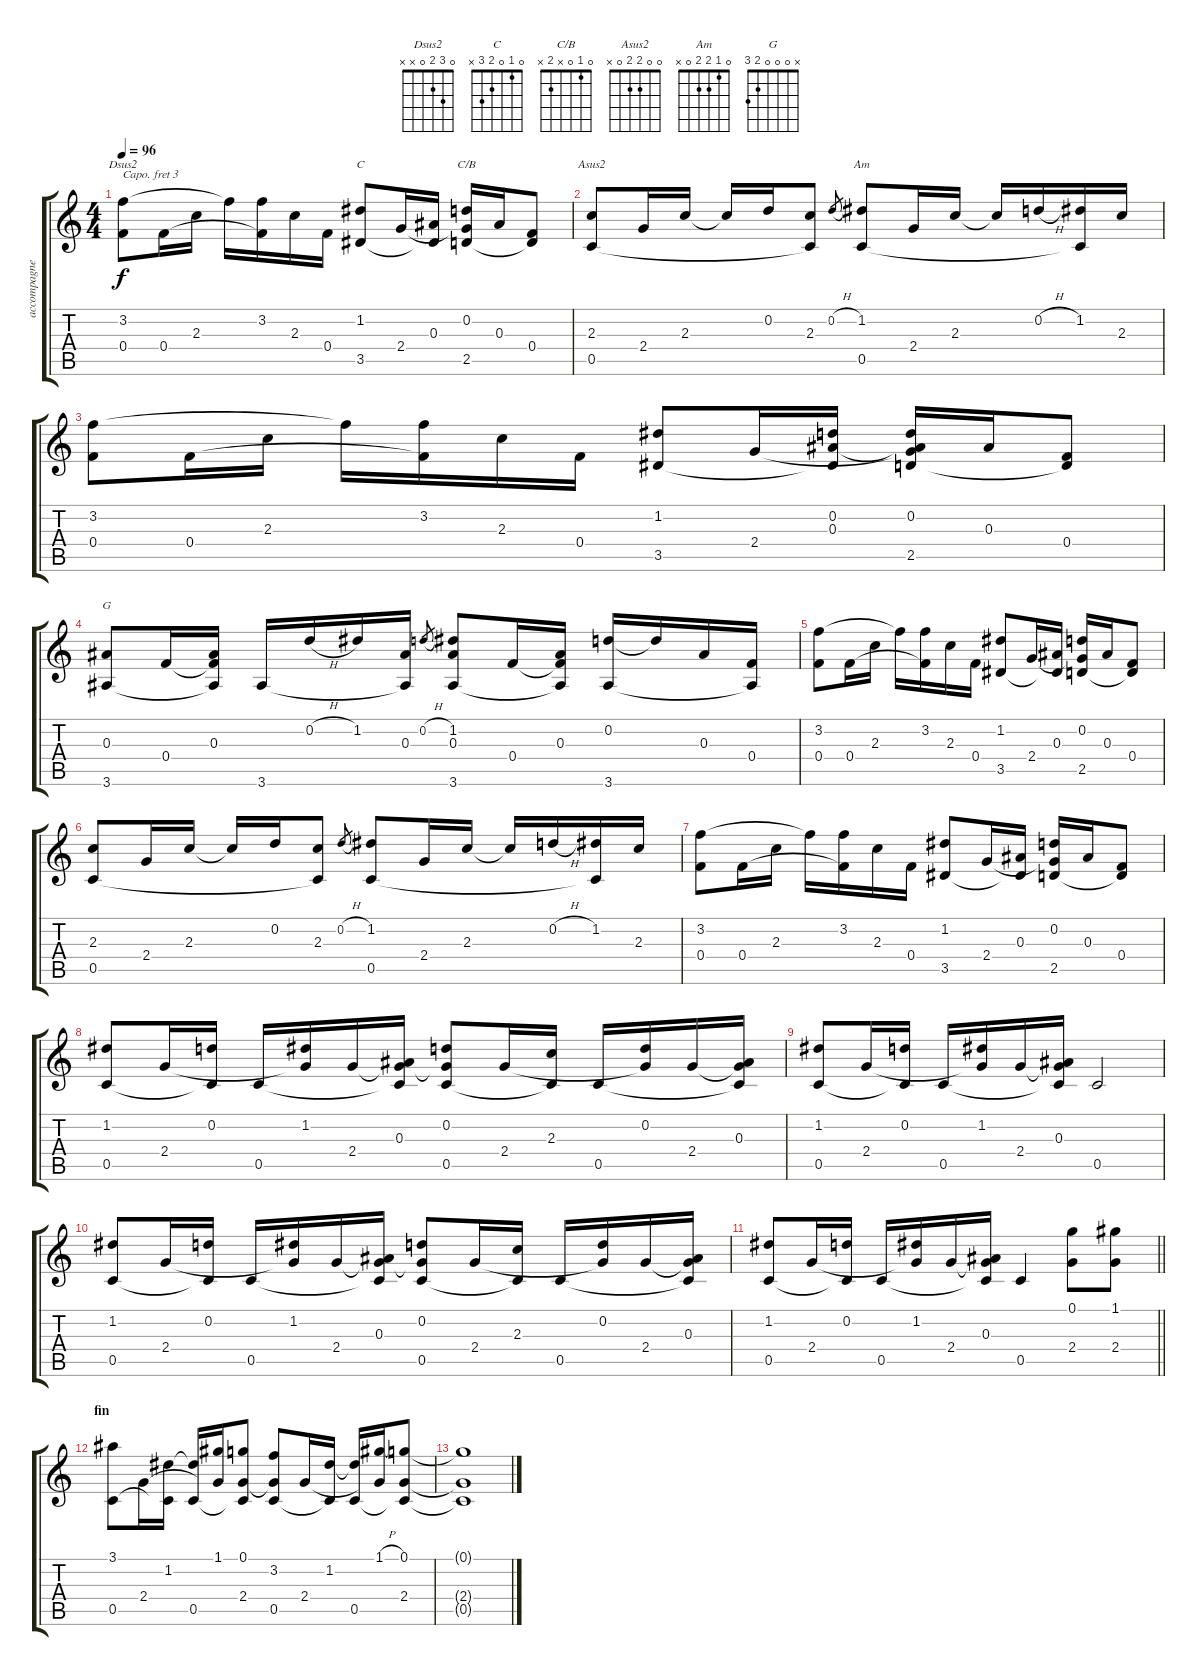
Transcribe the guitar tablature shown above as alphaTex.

\track ("accompagnement" "accompagne") {instrument acousticguitarsteel}
\staff {score tabs}
\capo 3
\tuning (E4 B3 G3 D3 A2 E2) {hide}
\chord ("Dsus2" 0 3 2 0 x x)
\chord ("C" 0 1 0 2 3 x)
\chord ("C/B" 0 1 0 x 2 x)
\chord ("Asus2" 0 0 2 2 0 x)
\chord ("Am" 0 1 2 2 0 x)
\chord ("G" x 0 0 0 2 3)
\ts (4 4)
\tempo 96
\clef g2
\ks c
(3.2 0.4).8{ch "Dsus2" dy f} 0.4.16 2.3.16 3.2{t}.16 (3.2 0.4{t}).16 2.3.16 0.4.16 (1.2 3.5).8{ch "C"} 2.4.16 (0.3 3.5{t}).16 (0.2 2.4{t} 2.5).16{ch "C/B"} 0.3.16 (0.4 2.5{t}).8 |
(2.3 0.5).8{ch "Asus2"} 2.4.16 2.3.16 2.3{t}.16 0.2.16 (2.3 0.5{t}).8 0.2{h}.8{gr} (1.2 0.5).8{ch "Am"} 2.4.16 2.3.16 2.3{t}.16 0.2{h}.16 (1.2 0.5{t}).16 2.3.16 |
(3.2 0.4).8 0.4.16 2.3.16 3.2{t}.16 (3.2 0.4{t}).16 2.3.16 0.4.16 (1.2 3.5).8 2.4.16 (0.2 0.3 3.5{t}).16 (0.2 0.3{t} 2.4{t} 2.5).16 0.3.16 (0.4 2.5{t}).8 |
(0.3 3.6).8{ch "G"} 0.4.16 (0.3 0.4{t} 3.6{t}).16 3.6.16 0.2{h}.16 1.2.16 (0.3 3.6{t}).16 0.2{h}.8{gr} (1.2 0.3 3.6).8 0.4.16 (0.3 0.4{t} 3.6{t}).16 (0.2 3.6).16 0.2{t}.16 0.3.16 (0.4 3.6{t}).16 |
(3.2 0.4).8 0.4.16 2.3.16 3.2{t}.16 (3.2 0.4{t}).16 2.3.16 0.4.16 (1.2 3.5).8 2.4.16 (0.3 3.5{t}).16 (0.2 2.4{t} 2.5).16 0.3.16 (0.4 2.5{t}).8 |
(2.3 0.5).8 2.4.16 2.3.16 2.3{t}.16 0.2.16 (2.3 0.5{t}).8 0.2{h}.8{gr} (1.2 0.5).8 2.4.16 2.3.16 2.3{t}.16 0.2{h}.16 (1.2 0.5{t}).16 2.3.16 |
(3.2 0.4).8 0.4.16 2.3.16 3.2{t}.16 (3.2 0.4{t}).16 2.3.16 0.4.16 (1.2 3.5).8 2.4.16 (0.3 3.5{t}).16 (0.2 2.4{t} 2.5).16 0.3.16 (0.4 2.5{t}).8 |
(1.2 0.5).8 2.4.16 (0.2 0.5{t}).16 0.5.16 (1.2 2.4{t}).16 2.4.16 (0.3 2.4{t} 0.5{t}).16 (0.2 2.4{t} 0.5).8 2.4.16 (2.3 0.5{t}).16 0.5.16 (0.2 2.4{t}).16 2.4.16 (0.3 2.4{t} 0.5{t}).16 |
(1.2 0.5).8 2.4.16 (0.2 0.5{t}).16 0.5.16 (1.2 2.4{t}).16 2.4.16 (0.3 2.4{t} 0.5{t}).16 0.5.2 |
(1.2 0.5).8 2.4.16 (0.2 0.5{t}).16 0.5.16 (1.2 2.4{t}).16 2.4.16 (0.3 2.4{t} 0.5{t}).16 (0.2 2.4{t} 0.5).8 2.4.16 (2.3 0.5{t}).16 0.5.16 (0.2 2.4{t}).16 2.4.16 (0.3 2.4{t} 0.5{t}).16 |
\barLineRight lightlight
(1.2 0.5).8 2.4.16 (0.2 0.5{t}).16 0.5.16 (1.2 2.4{t}).16 2.4.16 (0.3 2.4{t} 0.5{t}).16 0.5.4 (0.1 2.4).8 (1.1 2.4).8 |
\section ("" "fin")
(3.1 0.5).8 2.4.16 (1.2 0.5{t}).16 (1.2{t} 0.5).16 (1.1 2.4{t}).16 (0.1 2.4 0.5{t}).8 (3.2 2.4{t} 0.5).8 2.4.16 (1.2 0.5{t}).16 (1.2{t} 0.5).16 (1.1{h} 2.4{t}).16 (0.1 2.4 0.5{t}).8 |
(0.1{t} 2.4{t} 0.5{t}).1
